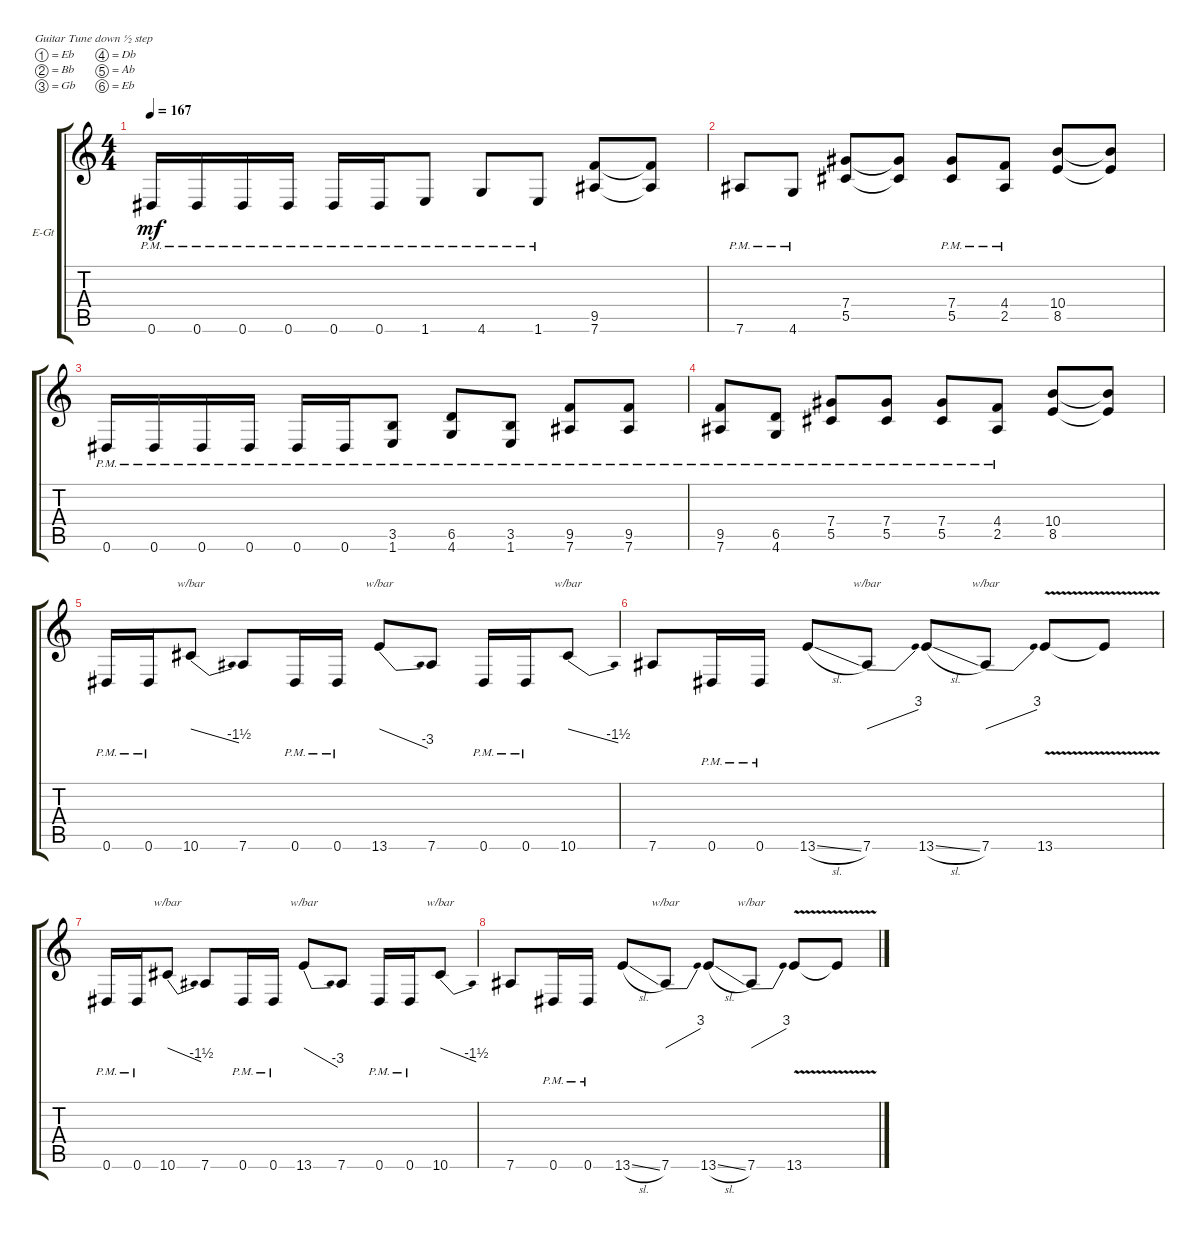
\bracketExtendMode groupsimilarinstruments
\firstSystemTrackNameOrientation horizontal
\otherSystemsTrackNameOrientation horizontal
\track ("left" "E-Gt") {instrument distortionguitar}
\staff {score tabs}
\tuning (Eb4 Bb3 Gb3 Db3 Ab2 Eb2)
\ts (4 4)
\tempo 167
\clef g2
\ks c
0.6{pm}.16{dy mf} 0.6{pm}.16 0.6{pm}.16 0.6{pm}.16 0.6{pm}.16 0.6{pm}.16 1.6{pm}.8 4.6{pm}.8 1.6{pm}.8 (7.6 9.5).8 (7.6{t} 9.5{t}).8 |
7.6{pm}.8 4.6{pm}.8 (5.5 7.4).8 (5.5{t} 7.4{t}).8 (5.5{pm} 7.4{pm}).8 (2.5{pm} 4.4{pm}).8 (8.5 10.4).8 (8.5{t} 10.4{t}).8 |
0.6{pm}.16 0.6{pm}.16 0.6{pm}.16 0.6{pm}.16 0.6{pm}.16 0.6{pm}.16 (1.6{pm} 3.5{pm}).8 (4.6{pm} 6.5{pm}).8 (1.6{pm} 3.5{pm}).8 (7.6{pm} 9.5{pm}).8 (7.6{pm} 9.5{pm}).8 |
(7.6{pm} 9.5{pm}).8 (4.6{pm} 6.5{pm}).8 (5.5{pm} 7.4{pm}).8 (5.5{pm} 7.4{pm}).8 (5.5{pm} 7.4{pm}).8 (2.5{pm} 4.4{pm}).8 (8.5 10.4).8 (8.5{t} 10.4{t}).8 |
0.6{pm}.16 0.6{pm}.16 10.6.8{tbe (dive default 48.6 0 60 -6)} 7.6.8 0.6{pm}.16 0.6{pm}.16 13.6.8{tbe (dive default 42 0 59.4 -12)} 7.6.8 0.6{pm}.16 0.6{pm}.16 10.6.8{tbe (dive default 41.4 0 60 -6)} |
7.6.8 0.6{pm}.16 0.6{pm}.16 13.6{sl}.8 7.6.8{tbe (dive default 46.199999999999996 0 60 12)} 13.6{sl}.8 7.6.8{tbe (dive default 51.6 0 60 12)} 13.6{v}.8 13.6{v t}.8 |
0.6{pm}.16 0.6{pm}.16 10.6.8{tbe (dive default 48.6 0 60 -6)} 7.6.8 0.6{pm}.16 0.6{pm}.16 13.6.8{tbe (dive default 42 0 59.4 -12)} 7.6.8 0.6{pm}.16 0.6{pm}.16 10.6.8{tbe (dive default 41.4 0 60 -6)} |
7.6.8 0.6{pm}.16 0.6{pm}.16 13.6{sl}.8 7.6.8{tbe (dive default 46.199999999999996 0 60 12)} 13.6{sl}.8 7.6.8{tbe (dive default 51.6 0 60 12)} 13.6{v}.8 13.6{v t}.8
